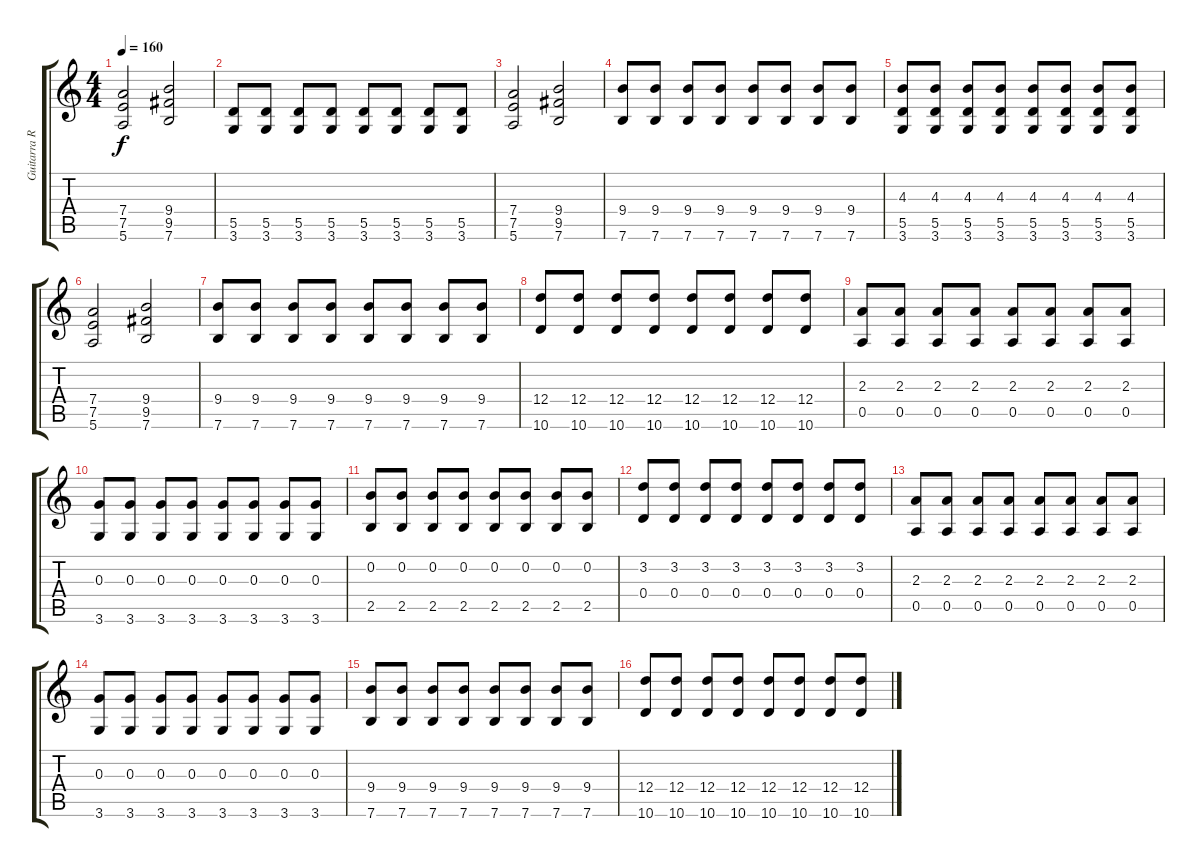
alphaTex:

\track ("Guitarra Ritmica" "Guitarra R") {instrument distortionguitar}
\staff {score tabs}
\tuning (E4 B3 G3 D3 A2 E2) {hide}
\ts (4 4)
\tempo 160
\clef g2
\ks c
(7.4 7.5 5.6).2{dy f} (9.4 9.5 7.6).2 |
(5.5 3.6).8 (5.5 3.6).8 (5.5 3.6).8 (5.5 3.6).8 (5.5 3.6).8 (5.5 3.6).8 (5.5 3.6).8 (5.5 3.6).8 |
(7.4 7.5 5.6).2 (9.4 9.5 7.6).2 |
(9.4 7.6).8 (9.4 7.6).8 (9.4 7.6).8 (9.4 7.6).8 (9.4 7.6).8 (9.4 7.6).8 (9.4 7.6).8 (9.4 7.6).8 |
(4.3 5.5 3.6).8 (4.3 5.5 3.6).8 (4.3 5.5 3.6).8 (4.3 5.5 3.6).8 (4.3 5.5 3.6).8 (4.3 5.5 3.6).8 (4.3 5.5 3.6).8 (4.3 5.5 3.6).8 |
(7.4 7.5 5.6).2 (9.4 9.5 7.6).2 |
(9.4 7.6).8 (9.4 7.6).8 (9.4 7.6).8 (9.4 7.6).8 (9.4 7.6).8 (9.4 7.6).8 (9.4 7.6).8 (9.4 7.6).8 |
(12.4 10.6).8 (12.4 10.6).8 (12.4 10.6).8 (12.4 10.6).8 (12.4 10.6).8 (12.4 10.6).8 (12.4 10.6).8 (12.4 10.6).8 |
(2.3 0.5).8 (2.3 0.5).8 (2.3 0.5).8 (2.3 0.5).8 (2.3 0.5).8 (2.3 0.5).8 (2.3 0.5).8 (2.3 0.5).8 |
(0.3 3.6).8 (0.3 3.6).8 (0.3 3.6).8 (0.3 3.6).8 (0.3 3.6).8 (0.3 3.6).8 (0.3 3.6).8 (0.3 3.6).8 |
(0.2 2.5).8 (0.2 2.5).8 (0.2 2.5).8 (0.2 2.5).8 (0.2 2.5).8 (0.2 2.5).8 (0.2 2.5).8 (0.2 2.5).8 |
(3.2 0.4).8 (3.2 0.4).8 (3.2 0.4).8 (3.2 0.4).8 (3.2 0.4).8 (3.2 0.4).8 (3.2 0.4).8 (3.2 0.4).8 |
(2.3 0.5).8 (2.3 0.5).8 (2.3 0.5).8 (2.3 0.5).8 (2.3 0.5).8 (2.3 0.5).8 (2.3 0.5).8 (2.3 0.5).8 |
(0.3 3.6).8 (0.3 3.6).8 (0.3 3.6).8 (0.3 3.6).8 (0.3 3.6).8 (0.3 3.6).8 (0.3 3.6).8 (0.3 3.6).8 |
(9.4 7.6).8 (9.4 7.6).8 (9.4 7.6).8 (9.4 7.6).8 (9.4 7.6).8 (9.4 7.6).8 (9.4 7.6).8 (9.4 7.6).8 |
(12.4 10.6).8 (12.4 10.6).8 (12.4 10.6).8 (12.4 10.6).8 (12.4 10.6).8 (12.4 10.6).8 (12.4 10.6).8 (12.4 10.6).8
